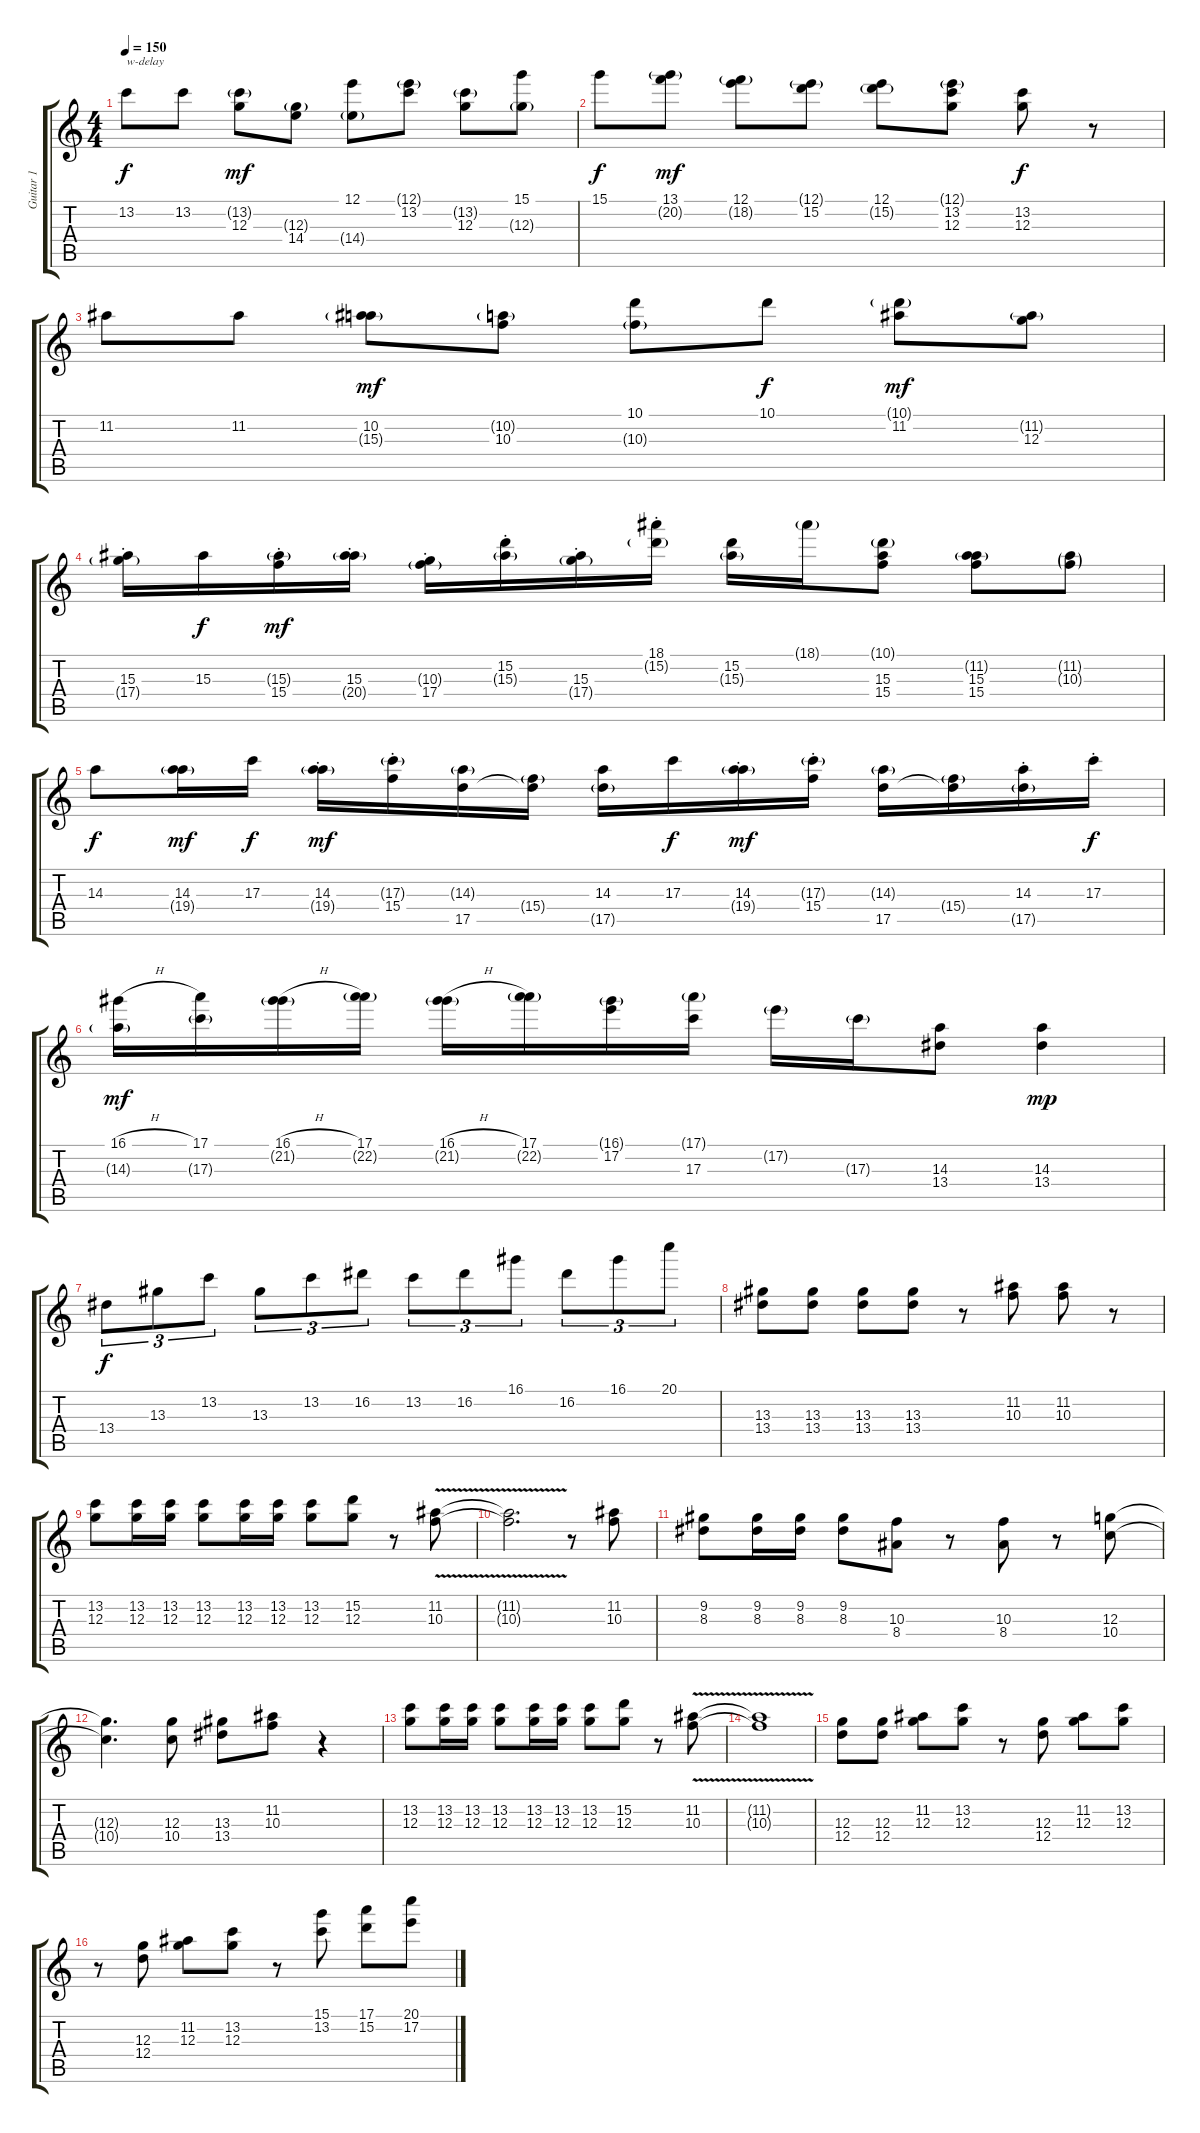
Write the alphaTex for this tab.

\track ("Guitar 1" "Guitar 1") {instrument overdrivenguitar}
\staff {score tabs}
\tuning (E4 B3 G3 D3 A2 E2) {hide}
\ts (4 4)
\tempo 150
\clef g2
\ks c
13.2.8{txt "w-delay" dy f} 13.2.8 (13.2{g} 12.3).8{dy mf} (12.3{g} 14.4).8 (12.1 14.4{g}).8 (12.1{g} 13.2).8 (13.2{g} 12.3).8 (15.1 12.3{g}).8 |
15.1.8{dy f} (13.1 20.2{g}).8{dy mf} (12.1 18.2{g}).8 (12.1{g} 15.2).8 (12.1 15.2{g}).8 (12.1{g} 13.2 12.3).8 (13.2 12.3).8{dy f} r.8 |
11.2.8 11.2.8 (10.2 15.3{g}).8{dy mf} (10.2{g} 10.3).8 (10.1 10.3{g}).8 10.1.8{dy f} (10.1{g} 11.2).8{dy mf} (11.2{g} 12.3).8 |
(15.3{st} 17.4{g}).16 15.3.16{dy f} (15.3{g} 15.4{st}).16{dy mf} (15.3{st} 20.4{g}).16 (10.3{g} 17.4{st}).16 (15.2{st} 15.3{g}).16 (15.3{st} 17.4{g}).16 (18.1{st} 15.2{g}).16 (15.2 15.3{g}).16 18.1{g}.16 (10.1{g} 15.3 15.4).8 (11.2{g} 15.3 15.4).8 (11.2{g} 10.3{g}).8 |
14.3.8{dy f} (14.3 19.4{g}).16{dy mf} 17.3.16{dy f} (14.3{st} 19.4{g}).16{dy mf} (17.3{g} 15.4{st}).16 (14.3{g} 17.5).16 (15.4{g} 17.5{t}).16 (14.3 17.5{g}).16 17.3.16{dy f} (14.3{st} 19.4{g}).16{dy mf} (17.3{g} 15.4{st}).16 (14.3{g} 17.5).16 (15.4{g} 17.5{t}).16 (14.3{st} 17.5{g}).16 17.3{st}.16{dy f} |
(16.1{h} 14.3{g}).16{dy mf} (17.1 17.3{g}).16 (16.1{h} 21.2{g}).16 (17.1 22.2{g}).16 (16.1{h} 21.2{g}).16 (17.1 22.2{g}).16 (16.1{g} 17.2).16 (17.1{g} 17.3).16 17.2{g}.16 17.3{g}.16 (14.3 13.4).8 (14.3 13.4).4{dy mp} |
13.4.8{tu (3 2) dy f} 13.3.8{tu (3 2)} 13.2.8{tu (3 2)} 13.3.8{tu (3 2)} 13.2.8{tu (3 2)} 16.2.8{tu (3 2)} 13.2.8{tu (3 2)} 16.2.8{tu (3 2)} 16.1.8{tu (3 2)} 16.2.8{tu (3 2)} 16.1.8{tu (3 2)} 20.1.8{tu (3 2)} |
(13.3 13.4).8 (13.3 13.4).8 (13.3 13.4).8 (13.3 13.4).8 r.8 (11.2 10.3).8 (11.2 10.3).8 r.8 |
(13.2 12.3).8 (13.2 12.3).16 (13.2 12.3).16 (13.2 12.3).8 (13.2 12.3).16 (13.2 12.3).16 (13.2 12.3).8 (15.2 12.3).8 r.8 (11.2{v} 10.3).8 |
(11.2{t} 10.3{t}).2{d} r.8 (11.2 10.3).8 |
(9.2 8.3).8 (9.2 8.3).16 (9.2 8.3).16 (9.2 8.3).8 (10.3 8.4).8 r.8 (10.3 8.4).8 r.8 (12.3 10.4).8 |
(12.3{t} 10.4{t}).4{d} (12.3 10.4).8 (13.3 13.4).8 (11.2 10.3).8 r.4 |
(13.2 12.3).8 (13.2 12.3).16 (13.2 12.3).16 (13.2 12.3).8 (13.2 12.3).16 (13.2 12.3).16 (13.2 12.3).8 (15.2 12.3).8 r.8 (11.2{v} 10.3).8 |
(11.2{t} 10.3{t}).1 |
(12.3 12.4).8 (12.3 12.4).8 (11.2 12.3).8 (13.2 12.3).8 r.8 (12.3 12.4).8 (11.2 12.3).8 (13.2 12.3).8 |
r.8 (12.3 12.4).8 (11.2 12.3).8 (13.2 12.3).8 r.8 (15.1 13.2).8 (17.1 15.2).8 (20.1 17.2).8
